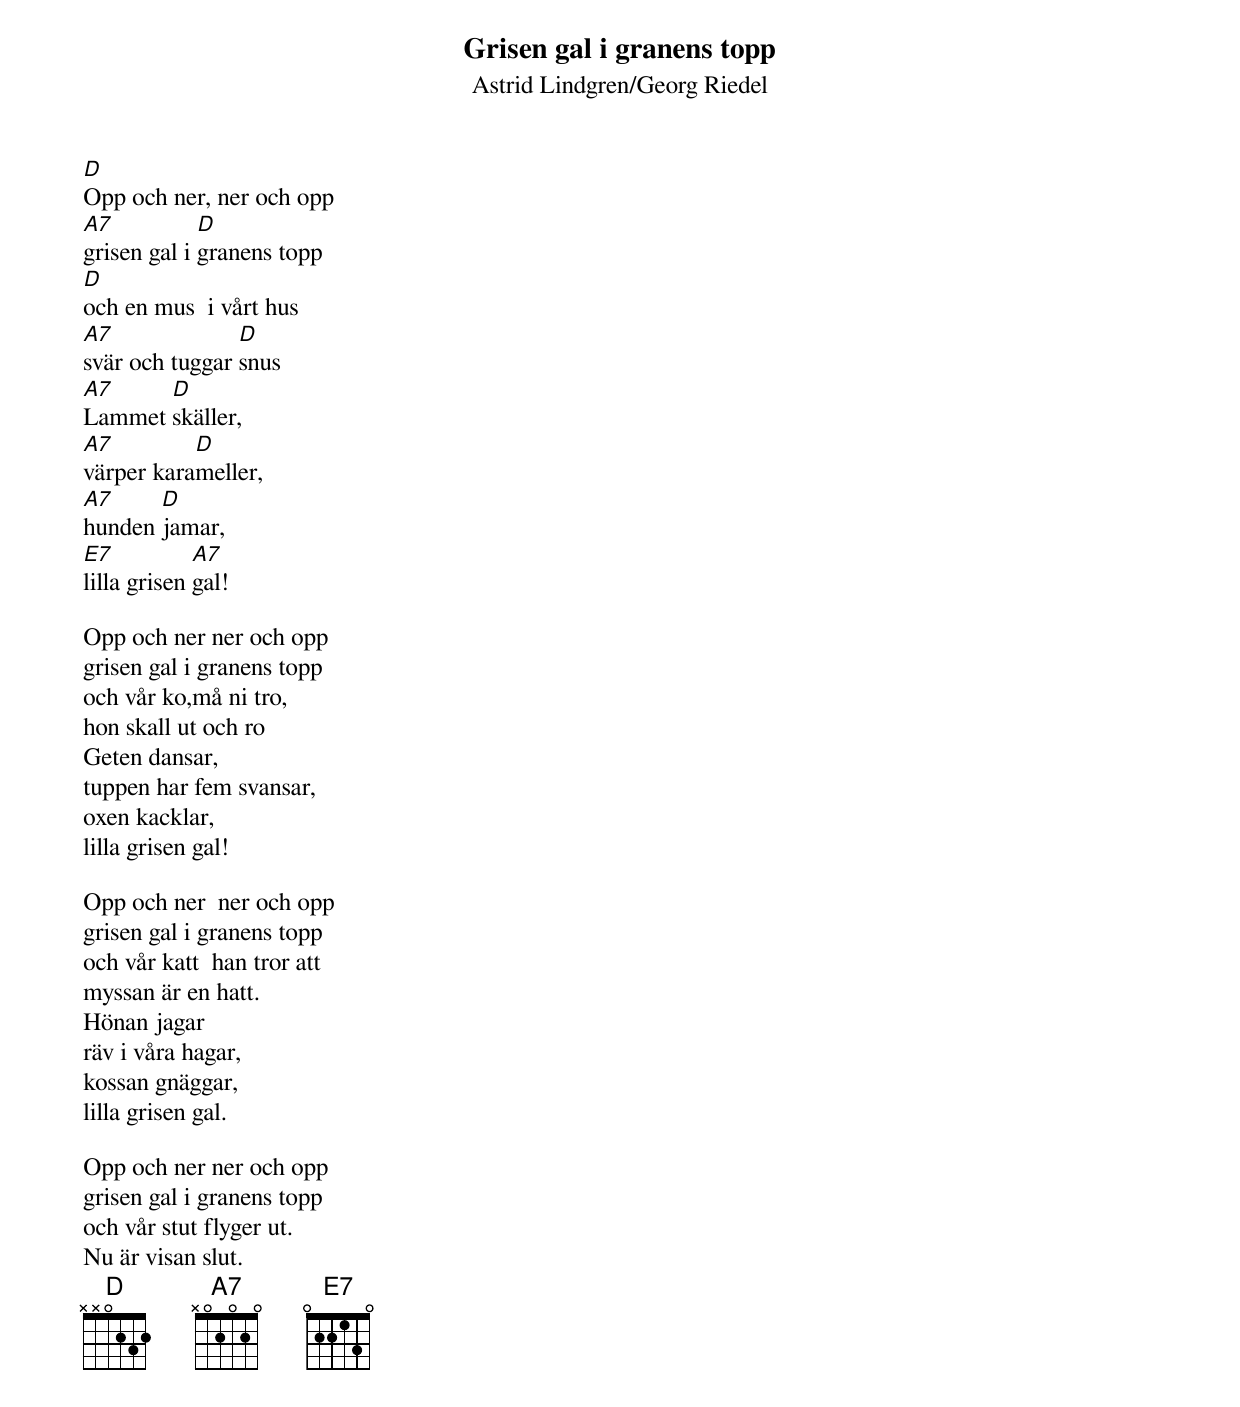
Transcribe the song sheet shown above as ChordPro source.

{t:Grisen gal i granens topp}
{st:Astrid Lindgren/Georg Riedel}
[D]Opp och ner, ner och opp
[A7]grisen gal i [D]granens topp
[D]och en mus  i vårt hus
[A7]svär och tuggar [D]snus
[A7]Lammet [D]skäller,
[A7]värper kara[D]meller,
[A7]hunden [D]jamar,
[E7]lilla grisen [A7]gal!

Opp och ner ner och opp
grisen gal i granens topp
och vår ko,må ni tro,
hon skall ut och ro
Geten dansar,
tuppen har fem svansar,
oxen kacklar,
lilla grisen gal!

Opp och ner  ner och opp
grisen gal i granens topp
och vår katt  han tror att
myssan är en hatt.
Hönan jagar
räv i våra hagar,
kossan gnäggar,
lilla grisen gal.

Opp och ner ner och opp
grisen gal i granens topp
och vår stut flyger ut.
Nu är visan slut.
